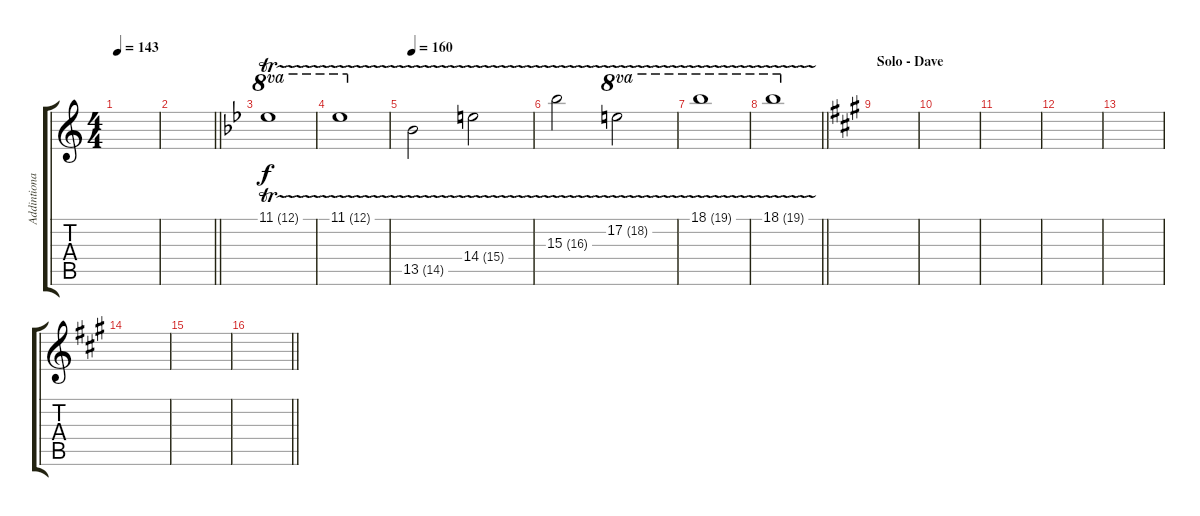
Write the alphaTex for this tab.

\track ("Addintional Guitars" "Addintiona") {instrument distortionguitar}
\staff {score tabs}
\tuning (E4 B3 G3 D3 A2 E2) {hide}
\ts (4 4)
\tempo 143
\clef g2
\ks c
|
\barLineRight lightlight
|
\ks bb
11.1{tr (12 32)}.1{ot 8va} |
11.1{tr (12 32)}.1{ot 8va} |
\tempo 160
13.5{tr (14 16)}.2 14.4{tr (15 16)}.2 |
15.3{tr (16 16)}.2 17.2{tr (18 16)}.2{ot 8va} |
18.1{tr (19 16)}.1{ot 8va} |
\barLineRight lightlight
18.1{tr (19 16)}.1{ot 8va} |
\section ("" "Solo - Dave")
\ks a
|
|
|
|
|
|
|
\barLineRight lightlight
